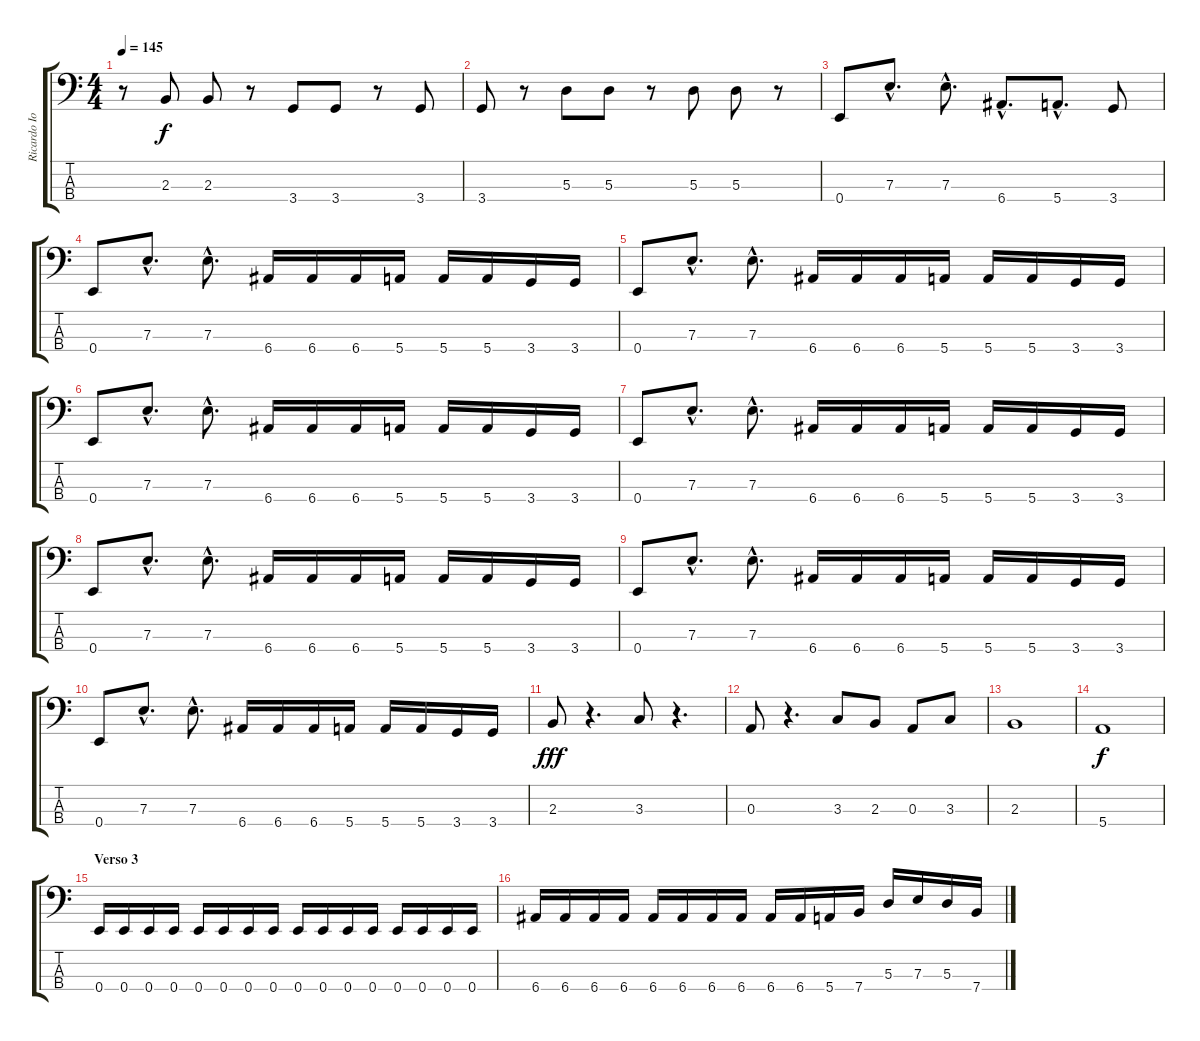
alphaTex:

\track ("Ricardo Iorio (bajo)" "Ricardo Io") {instrument electricbassfinger}
\staff {score tabs}
\tuning (G2 D2 A1 E1) {hide}
\ts (4 4)
\tempo 145
\clef f4
\ks c
r.8{dy f} 2.3.8 2.3.8 r.8 3.4.8 3.4.8 r.8 3.4.8 |
3.4.8 r.8 5.3.8 5.3.8 r.8 5.3.8 5.3.8 r.8 |
0.4.8 7.3{hac}.8{d} 7.3{hac}.8{d} 6.4{hac}.8{d} 5.4{hac}.8{d} 3.4.8 |
0.4.8 7.3{hac}.8{d} 7.3{hac}.8{d} 6.4.16 6.4.16 6.4.16 5.4.16 5.4.16 5.4.16 3.4.16 3.4.16 |
0.4.8 7.3{hac}.8{d} 7.3{hac}.8{d} 6.4.16 6.4.16 6.4.16 5.4.16 5.4.16 5.4.16 3.4.16 3.4.16 |
0.4.8 7.3{hac}.8{d} 7.3{hac}.8{d} 6.4.16 6.4.16 6.4.16 5.4.16 5.4.16 5.4.16 3.4.16 3.4.16 |
0.4.8 7.3{hac}.8{d} 7.3{hac}.8{d} 6.4.16 6.4.16 6.4.16 5.4.16 5.4.16 5.4.16 3.4.16 3.4.16 |
0.4.8 7.3{hac}.8{d} 7.3{hac}.8{d} 6.4.16 6.4.16 6.4.16 5.4.16 5.4.16 5.4.16 3.4.16 3.4.16 |
0.4.8 7.3{hac}.8{d} 7.3{hac}.8{d} 6.4.16 6.4.16 6.4.16 5.4.16 5.4.16 5.4.16 3.4.16 3.4.16 |
0.4.8 7.3{hac}.8{d} 7.3{hac}.8{d} 6.4.16 6.4.16 6.4.16 5.4.16 5.4.16 5.4.16 3.4.16 3.4.16 |
2.3.8{dy fff} r.4{d} 3.3.8 r.4{d} |
0.3.8 r.4{d} 3.3.8 2.3.8 0.3.8 3.3.8 |
2.3.1 |
5.4.1{dy f} |
\section ("" "Verso 3")
0.4.16 0.4.16 0.4.16 0.4.16 0.4.16 0.4.16 0.4.16 0.4.16 0.4.16 0.4.16 0.4.16 0.4.16 0.4.16 0.4.16 0.4.16 0.4.16 |
6.4.16 6.4.16 6.4.16 6.4.16 6.4.16 6.4.16 6.4.16 6.4.16 6.4.16 6.4.16 5.4.16 7.4.16 5.3.16 7.3.16 5.3.16 7.4.16
